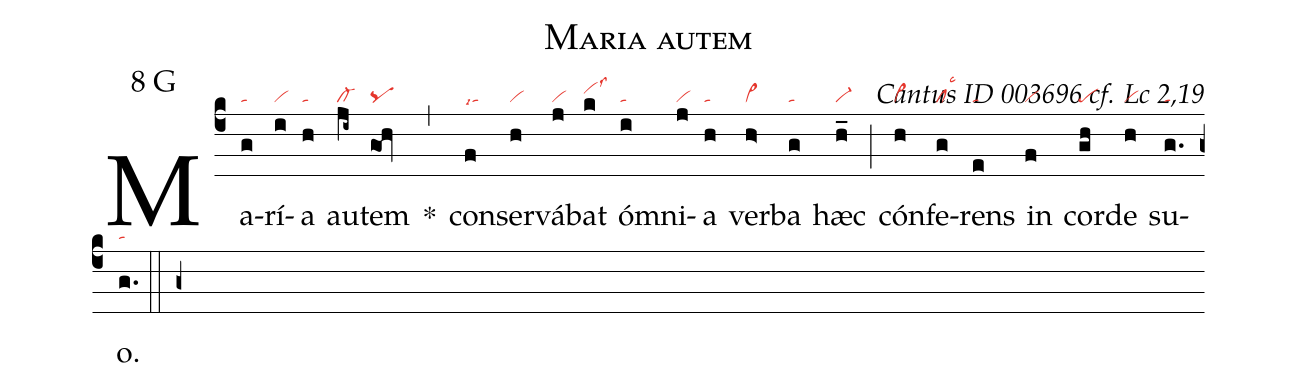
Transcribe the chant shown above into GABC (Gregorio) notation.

name: Maria autem;
mode: 8;
mode-differentia: G;
commentary: Cantus ID 003696 cf. Lc 2,19;
nabc-lines: 1;
%%
(c4)

Ma(g|ta)rí(i|vi)a(h|ta) au(ji~|cl-)tem(goh|pq) *(,) con(f|talsi7)ser(h|vi)vá(j|vi)bat(k|vihilss3) óm(i|ta)ni(j|vi)a(h|ta) ver(h>|vi>)ba(g|ta) hæc(h_|vi-) (;) cón(h|vi>)fe(g|cllsc3)rens(e|ta) in(f|vi) cor(gh|pe)de(h|vi) su(g.|ta)o.(g.|ta)

(::)

(g+)
